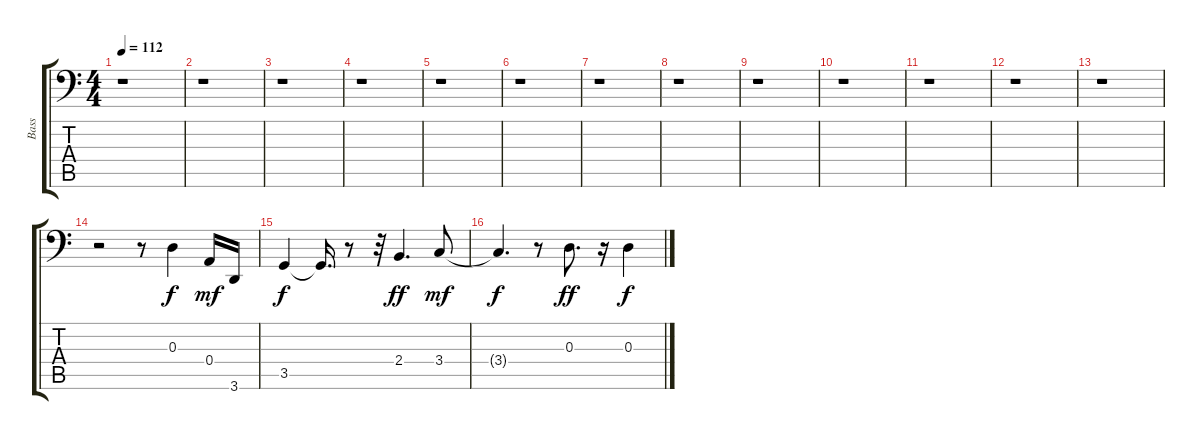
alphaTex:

\track ("Bass" "Bass") {instrument synthbass1}
\staff {score tabs}
\tuning (C3 G2 D2 A1 E1 B0) {hide}
\ts (4 4)
\tempo 112
\clef f4
\ks c
r.1{dy f} |
r.1 |
r.1 |
r.1 |
r.1 |
r.1 |
r.1 |
r.1 |
r.1 |
r.1 |
r.1 |
r.1 |
r.1 |
r.2 r.8 0.3.4 0.4.16{dy mf} 3.6.16 |
3.5.4{dy f} 3.5{t}.16{d} r.8 r.32 2.4.4{d dy ff} 3.4.8{dy mf} |
3.4{t}.4{d dy f} r.8 0.3.8{d dy ff} r.16 0.3.4{dy f}
